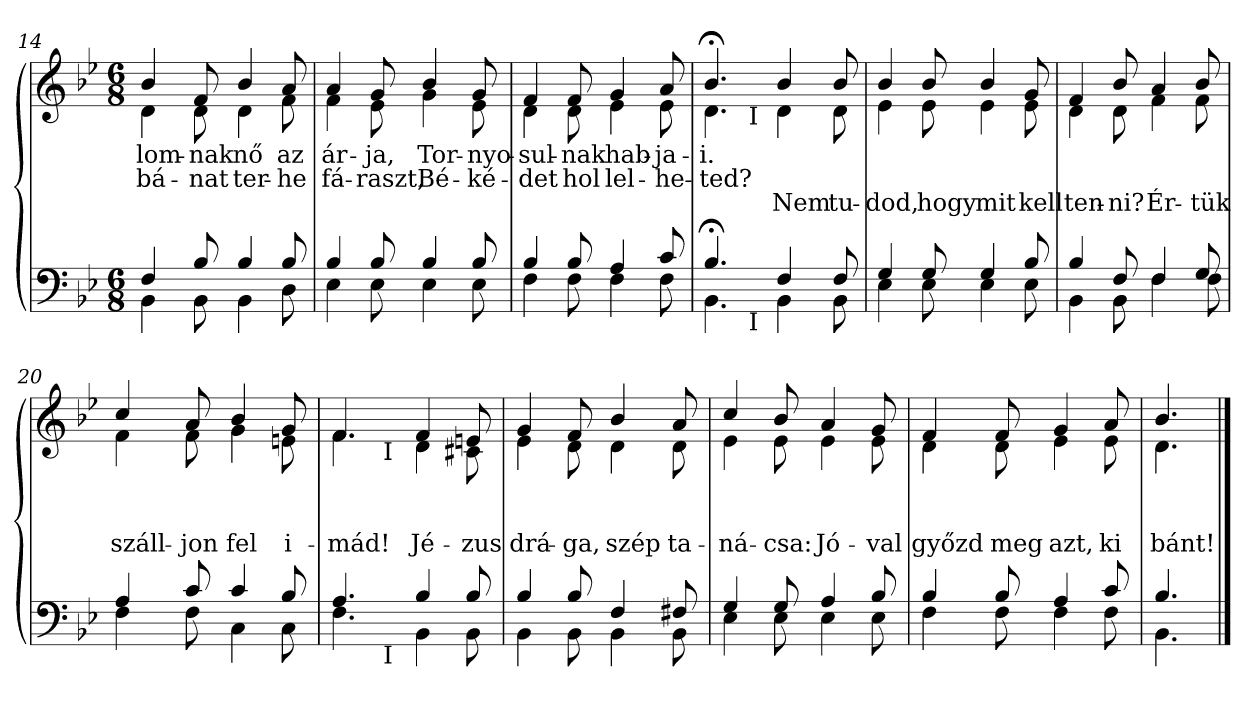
**kern	**kern	**text	**text	**text
*part2	*part1	*part1	*part1	*part1
*staff2	*staff1	*staff1	*staff1	*staff1
*clefF4	*clefG2	*	*	*
*k[b-e-]	*k[b-e-]	*	*	*
*B-:	*B-:	*	*	*
*M6/8	*M6/8	*	*	*
=14	=14	=14	=14	=14
*^	*	*	*	*
!	!	!	!LO:LY:b	!LO:LY:b	!
*	*	*^	*	*	*
4F/	4BB-\	4b-/	4d\	-lom-	bá-	.
!	!	!	!	!LO:LY:b	!LO:LY:b	!
8B-/	8BB-\	8f/	8d\	-nak	-nat	.
!	!	!	!	!LO:LY:b	!LO:LY:b	!
4B-/	4BB-\	4b-/	4d\	nő	ter-	.
!	!	!	!	!LO:LY:b	!LO:LY:b	!
8B-/	8D\	8a/	8f\	az	-he	.
=15	=15	=15	=15	=15	=15	=15
!	!	!	!	!LO:LY:b	!LO:LY:b	!
4B-/	4E-\	4a/	4f\	ár-	fá-	.
!	!	!	!	!LO:LY:b	!LO:LY:b	!
8B-/	8E-\	8g/	8e-\	-ja,	-raszt,	.
!	!	!	!	!LO:LY:b	!LO:LY:b	!
4B-/	4E-\	4b-/	4g\	Tor-	Bé-	.
!	!	!	!	!LO:LY:b	!LO:LY:b	!
8B-/	8E-\	8g/	8e-\	-nyo-	-ké-	.
!!LO:LB:g=z	!!
=16	=16	=16	=16	=16	=16	=16
!	!	!	!	!LO:LY:b	!LO:LY:b	!
4B-/	4F\	4f/	4d\	-sul-	-det	.
!	!	!	!	!LO:LY:b	!LO:LY:b	!
8B-/	8F\	8f/	8d\	-nak	hol	.
!	!	!	!	!LO:LY:b	!LO:LY:b	!
4A/	4F\	4g/	4e-\	hab-	lel-	.
!	!	!	!	!LO:LY:b	!LO:LY:b	!
8c/	8F\	8a/	8e-\	-ja-	-he-	.
*	*	*v	*v	*	*	*
=17	=17	=17	=17	=17	=17
*	*	*^	*	*	*
!	!	!	!	!LO:LY:b	!LO:LY:b	!
*	*^	*	*^	*	*	*
4.B-;/	4.BB-\	4ryy	4.b-;/	4.d\	4ryy	-i.	-ted?	.
!	!	!	!	!	!LO:TX:b:t=I	!	!	!
!	!	!LO:TX:b:t=I	!	!	!	!	!	!
.	.	2ryy	.	.	2ryy	.	.	.
!	!	!	!	!	!	!	!	!LO:LY:b
4F/	4BB-\	.	4b-/	4d\	.	.	.	Nem
!	!	!	!	!	!	!	!	!LO:LY:b
8F/	8BB-\	.	8b-/	8d\	.	.	.	tu-
*	*v	*v	*	*	*	*	*	*
*	*	*v	*v	*v	*	*	*
=18	=18	=18	=18	=18	=18
*	*^	*^	*	*	*
*	*	*	*	*^	*	*	*
!	!	!	!	!	!	!	!	!LO:LY:b
*	*v	*v	*	*	*	*	*	*
*	*	*	*v	*v	*	*	*
4G/	4E-\	4b-/	4e-\	.	.	-dod,
!	!	!	!	!	!	!LO:LY:b
8G/	8E-\	8b-/	8e-\	.	.	hogy
!	!	!	!	!	!	!LO:LY:b
4G/	4E-\	4b-/	4e-\	.	.	mit
!	!	!	!	!	!	!LO:LY:b
8B-/	8E-\	8g/	8e-\	.	.	kell
=19	=19	=19	=19	=19	=19	=19
!	!	!	!	!	!	!LO:LY:b
4B-/	4BB-\	4f/	4d\	.	.	ten-
!	!	!	!	!	!	!LO:LY:b
8F/	8BB-\	8b-/	8d\	.	.	-ni?
!	!	!	!	!	!	!LO:LY:b
4F/	4F\	4a/	4f\	.	.	Ér-
!	!	!	!	!	!	!LO:LY:b
8G/	8F\	8b-/	8f\	.	.	-tük
=20	=20	=20	=20	=20	=20	=20
!	!	!	!	!	!	!LO:LY:b
4A/	4F\	4cc/	4f\	.	.	száll-
!	!	!	!	!	!	!LO:LY:b
8c/	8F\	8a/	8f\	.	.	-jon
!	!	!	!	!	!	!LO:LY:b
4c/	4C\	4b-/	4g\	.	.	fel
!	!	!	!	!	!	!LO:LY:b
8B-/	8C\	8g/	8en\	.	.	i-
*	*	*v	*v	*	*	*
!!LO:LB:g=z
=21	=21	=21	=21	=21	=21
*	*	*^	*	*	*
!	!	!	!	!	!	!LO:LY:b
*	*^	*	*^	*	*	*
4.A/	4.F\	4ryy	4.f/	4.f\	4ryy	.	.	-mád!
!	!	!	!	!	!LO:TX:b:t=I	!	!	!
!	!	!LO:TX:b:t=I	!	!	!	!	!	!
.	.	2ryy	.	.	2ryy	.	.	.
!	!	!	!	!	!	!	!	!LO:LY:b
4B-/	4BB-\	.	4f/	4d\	.	.	.	Jé-
!	!	!	!	!	!	!	!	!LO:LY:b
8B-/	8BB-\	.	8en/	8c#X\	.	.	.	-zus
*	*v	*v	*	*	*	*	*	*
*	*	*v	*v	*v	*	*	*
=22	=22	=22	=22	=22	=22
*	*^	*^	*	*	*
*	*	*	*	*^	*	*	*
!	!	!	!	!	!	!	!	!LO:LY:b
*	*v	*v	*	*	*	*	*	*
*	*	*	*v	*v	*	*	*
4B-/	4BB-\	4g/	4e-\	.	.	drá-
!	!	!	!	!	!	!LO:LY:b
8B-/	8BB-\	8f/	8d\	.	.	-ga,
!	!	!	!	!	!	!LO:LY:b
4F/	4BB-\	4b-/	4d\	.	.	szép
!	!	!	!	!	!	!LO:LY:b
8F#X/	8BB-\	8a/	8d\	.	.	ta-
=23	=23	=23	=23	=23	=23	=23
!	!	!	!	!	!	!LO:LY:b
4G/	4E-\	4cc/	4e-\	.	.	-ná-
!	!	!	!	!	!	!LO:LY:b
8G/	8E-\	8b-/	8e-\	.	.	-csa:
!	!	!	!	!	!	!LO:LY:b
4A/	4E-\	4a/	4e-\	.	.	Jó-
!	!	!	!	!	!	!LO:LY:b
8B-/	8E-\	8g/	8e-\	.	.	-val
=24	=24	=24	=24	=24	=24	=24
!	!	!	!	!	!	!LO:LY:b
4B-/	4F\	4f/	4d\	.	.	győzd
!	!	!	!	!	!	!LO:LY:b
8B-/	8F\	8f/	8d\	.	.	meg
!	!	!	!	!	!	!LO:LY:b
4A/	4F\	4g/	4e-\	.	.	azt,
!	!	!	!	!	!	!LO:LY:b
8c/	8F\	8a/	8e-\	.	.	ki
=25	=25	=25	=25	=25	=25	=25
!	!	!	!	!	!	!LO:LY:b
4.B-/	4.BB-\	4.b-/	4.d\	.	.	bánt!
*v	*v	*	*	*	*	*
*	*v	*v	*	*	*
==	==	==	==	==
*-	*-	*-	*-	*-
